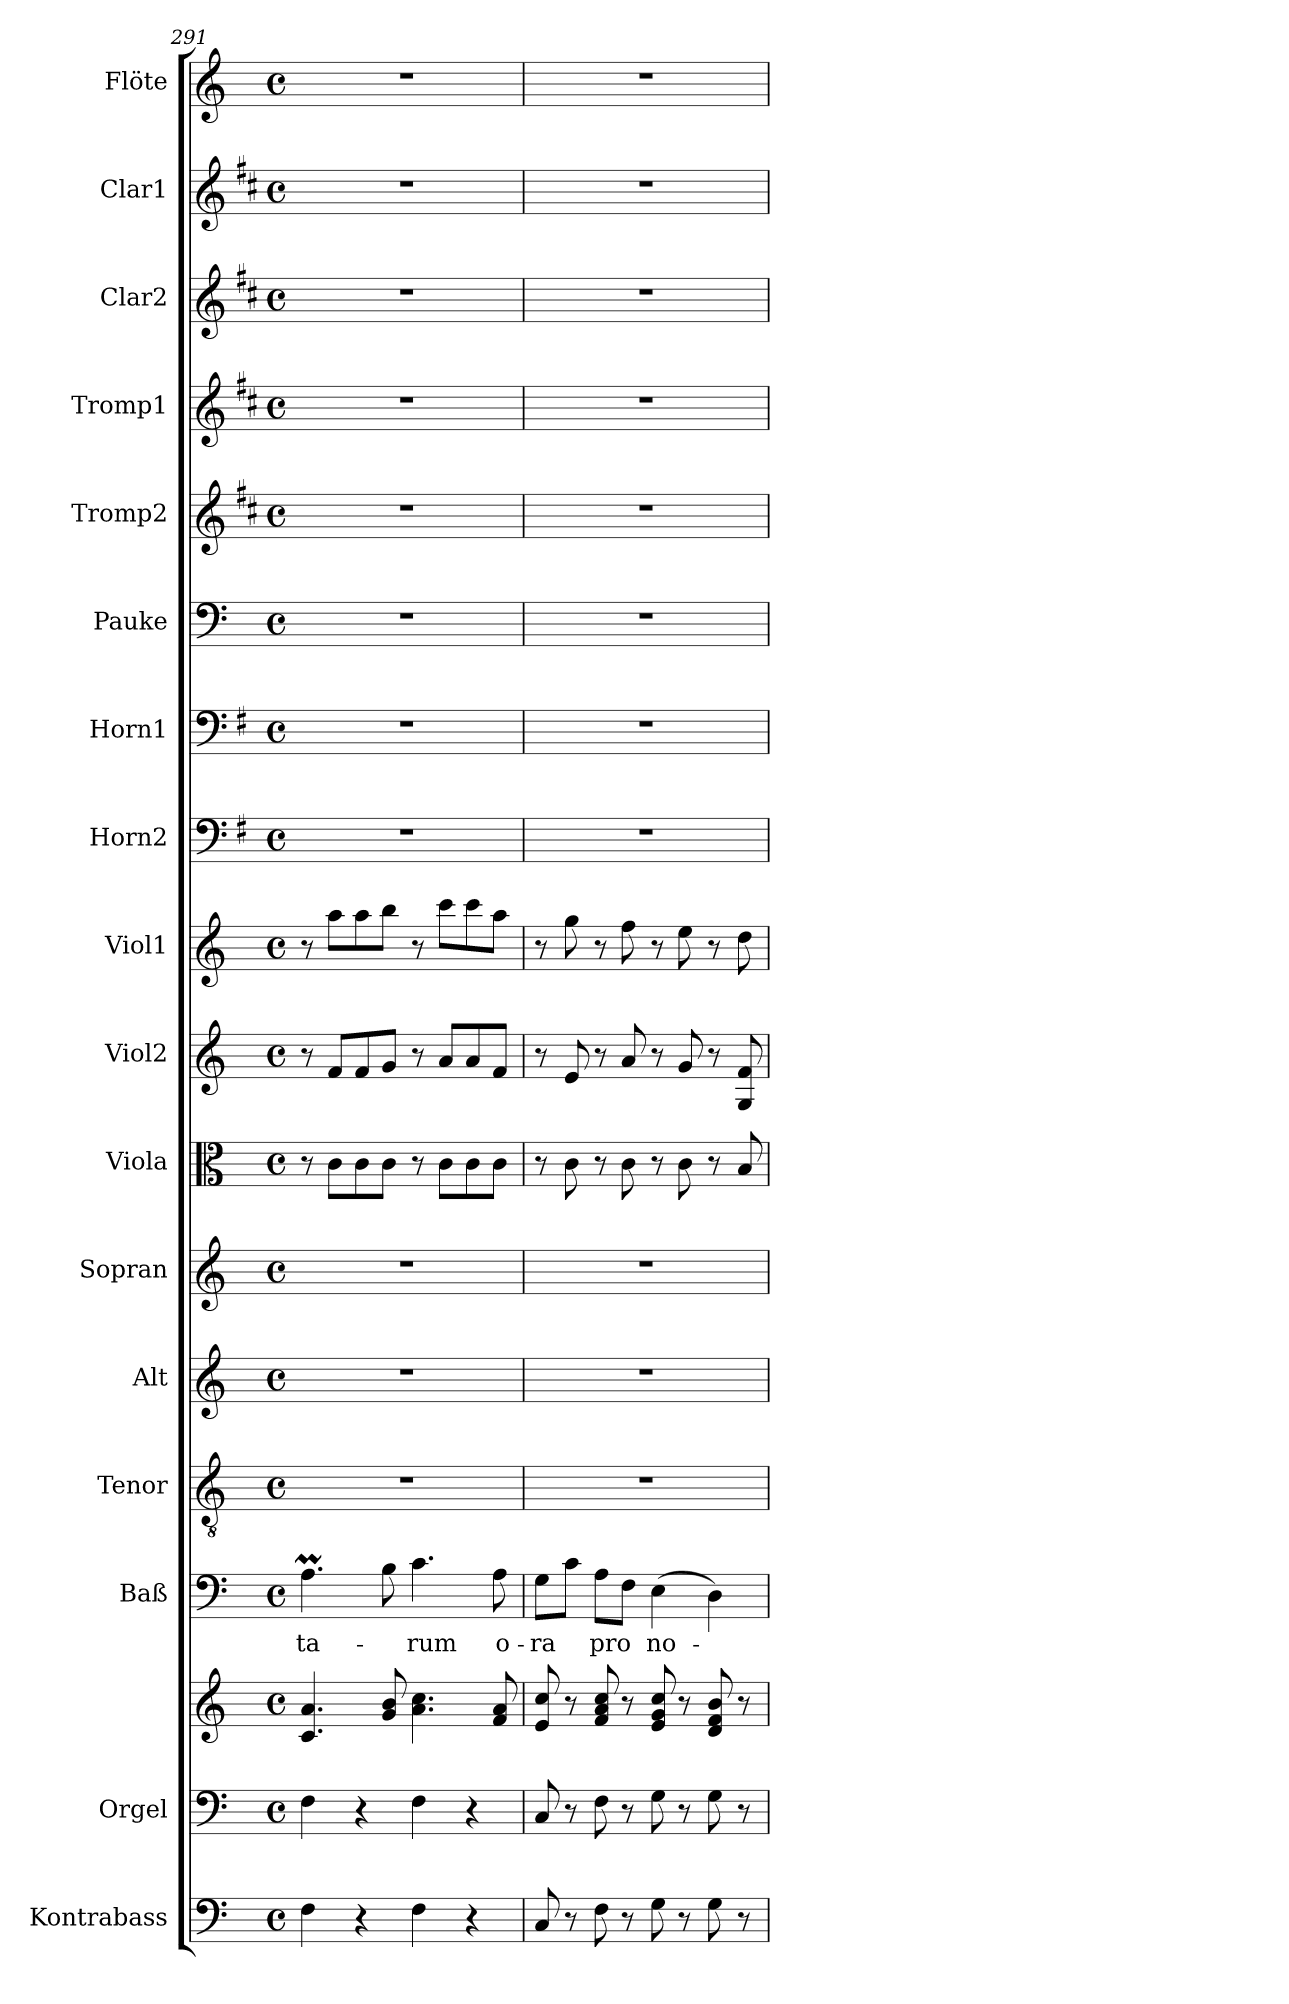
**kern	**kern	**kern	**kern	**text	**kern	**kern	**kern	**kern	**kern	**kern	**kern	**kern	**kern	**kern	**kern	**kern	**kern	**kern
*part17	*part16	*part16	*part15	*part15	*part14	*part13	*part12	*part11	*part10	*part9	*part8	*part7	*part6	*part5	*part4	*part3	*part2	*part1
*staff18	*staff17	*staff16	*staff15	*staff15	*staff14	*staff13	*staff12	*staff11	*staff10	*staff9	*staff8	*staff7	*staff6	*staff5	*staff4	*staff3	*staff2	*staff1
*I"Kontrabass	*I"Orgel	*	*I"Baß	*	*I"Tenor	*I"Alt	*I"Sopran	*I"Viola	*I"Viol2	*I"Viol1	*I"Horn2	*I"Horn1	*I"Pauke	*I"Tromp2	*I"Tromp1	*I"Clar2	*I"Clar1	*I"Flöte
*I'Kb	*	*	*I'B	*	*I'T	*I'A	*I'S	*I'Vla	*I'Vl2	*I'Vl1	*I'Hr2	*I'Hr1	*I'Pk	*I'Tr2	*I'Tr1	*I'Cl2	*I'Cl1	*I'Fl
*clefF4	*clefF4	*clefG2	*clefF4	*	*clefGv2	*clefG2	*clefG2	*clefC3	*clefG2	*clefG2	*clefF4	*clefF4	*clefF4	*clefG2	*clefG2	*clefG2	*clefG2	*clefG2
*ITrd7c12	*	*	*	*	*	*	*	*	*	*	*ITrd4c7	*ITrd4c7	*	*ITrd1c2	*ITrd1c2	*ITrd1c2	*ITrd1c2	*
*k[]	*k[]	*k[]	*k[]	*	*k[]	*k[]	*k[]	*k[]	*k[]	*k[]	*k[]	*k[]	*k[]	*k[]	*k[]	*k[]	*k[]	*k[]
*C:	*C:	*C:	*C:	*	*C:	*C:	*C:	*C:	*C:	*C:	*C:	*C:	*C:	*C:	*C:	*C:	*C:	*C:
*M4/4	*M4/4	*M4/4	*M4/4	*	*M4/4	*M4/4	*M4/4	*M4/4	*M4/4	*M4/4	*M4/4	*M4/4	*M4/4	*M4/4	*M4/4	*M4/4	*M4/4	*M4/4
*met(c)	*met(c)	*met(c)	*met(c)	*	*met(c)	*met(c)	*met(c)	*met(c)	*met(c)	*met(c)	*met(c)	*met(c)	*met(c)	*met(c)	*met(c)	*met(c)	*met(c)	*met(c)
=291	=291	=291	=291	=291	=291	=291	=291	=291	=291	=291	=291	=291	=291	=291	=291	=291	=291	=291
!	!	!	!	!LO:LY:b	!	!	!	!	!	!	!	!	!	!	!	!	!	!
4FF\	4F\	4.c/ 4.a/	4.AM\	-ta-	1r	1r	1r	8r	8r	8r	1r	1r	1r	1r	1r	1r	1r	1r
.	.	.	.	.	.	.	.	8c\L	8f/L	8aa\L	.	.	.	.	.	.	.	.
4r	4r	.	.	.	.	.	.	8c\	8f/	8aa\	.	.	.	.	.	.	.	.
.	.	8g/ 8b/	8B\	.	.	.	.	8c\J	8g/J	8bb\J	.	.	.	.	.	.	.	.
!	!	!	!	!LO:LY:b	!	!	!	!	!	!	!	!	!	!	!	!	!	!
4FF\	4F\	4.a\ 4.cc\	4.c\	-rum	.	.	.	8r	8r	8r	.	.	.	.	.	.	.	.
.	.	.	.	.	.	.	.	8c\L	8a/L	8ccc\L	.	.	.	.	.	.	.	.
4r	4r	.	.	.	.	.	.	8c\	8a/	8ccc\	.	.	.	.	.	.	.	.
!	!	!	!	!LO:LY:b	!	!	!	!	!	!	!	!	!	!	!	!	!	!
.	.	8f/ 8a/	8A\	o-	.	.	.	8c\J	8f/J	8aa\J	.	.	.	.	.	.	.	.
=292	=292	=292	=292	=292	=292	=292	=292	=292	=292	=292	=292	=292	=292	=292	=292	=292	=292	=292
!	!	!	!	!LO:LY:b	!	!	!	!	!	!	!	!	!	!	!	!	!	!
8CC/	8C/	8e/ 8cc/	8G\L	-ra	1r	1r	1r	8r	8r	8r	1r	1r	1r	1r	1r	1r	1r	1r
8r	8r	8r	8c\J	.	.	.	.	8c\	8e/	8gg\	.	.	.	.	.	.	.	.
!	!	!	!	!LO:LY:b	!	!	!	!	!	!	!	!	!	!	!	!	!	!
8FF\	8F\	8f/ 8a/ 8cc/	8A\L	pro	.	.	.	8r	8r	8r	.	.	.	.	.	.	.	.
8r	8r	8r	8F\J	.	.	.	.	8c\	8a/	8ff\	.	.	.	.	.	.	.	.
!	!	!	!	!LO:LY:b	!	!	!	!	!	!	!	!	!	!	!	!	!	!
8GG\	8G\	8e/ 8g/ 8cc/	(>4E\	no-	.	.	.	8r	8r	8r	.	.	.	.	.	.	.	.
8r	8r	8r	.	.	.	.	.	8c\	8g/	8ee\	.	.	.	.	.	.	.	.
8GG\	8G\	8d/ 8f/ 8b/	4D\)	.	.	.	.	8r	8r	8r	.	.	.	.	.	.	.	.
8r	8r	8r	.	.	.	.	.	8B/	8G/ 8f/	8dd\	.	.	.	.	.	.	.	.
=	=	=	=	=	=	=	=	=	=	=	=	=	=	=	=	=	=	=
*-	*-	*-	*-	*-	*-	*-	*-	*-	*-	*-	*-	*-	*-	*-	*-	*-	*-	*-
